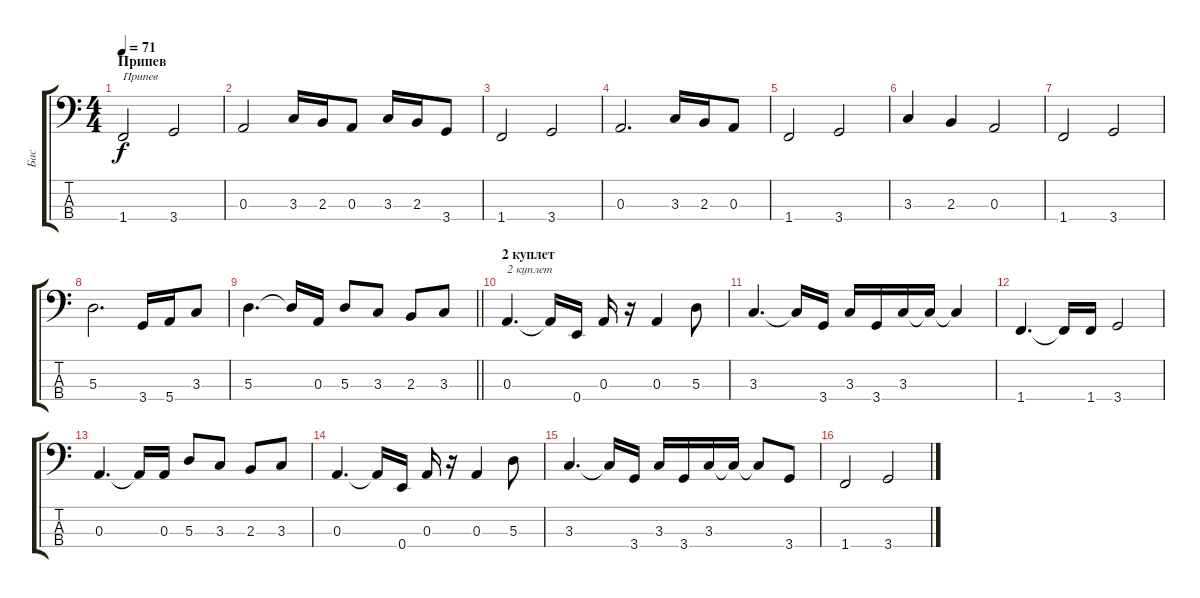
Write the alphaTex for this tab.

\track ("Бас" "Бас") {instrument electricbasspick}
\staff {score tabs}
\tuning (G2 D2 A1 E1) {hide}
\ts (4 4)
\section ("" "Припев")
\tempo 71
\clef f4
\ks c
1.4.2{txt "Припев" dy f} 3.4.2 |
0.3.2 3.3.16 2.3.16 0.3.8 3.3.16 2.3.16 3.4.8 |
1.4.2 3.4.2 |
0.3.2{d} 3.3.16 2.3.16 0.3.8 |
1.4.2 3.4.2 |
3.3.4 2.3.4 0.3.2 |
1.4.2 3.4.2 |
5.3.2{d} 3.4.16 5.4.16 3.3.8 |
\barLineRight lightlight
5.3.4{d} 5.3{t}.16 0.3.16 5.3.8 3.3.8 2.3.8 3.3.8 |
\section ("" "2 куплет")
0.3.4{d txt "2 куплет"} 0.3{t}.16 0.4.16 0.3.16 r.16 0.3.4 5.3.8 |
3.3.4{d} 3.3{t}.16 3.4.16 3.3.16 3.4.16 3.3.16 3.3{t}.16 3.3{t}.4 |
1.4.4{d} 1.4{t}.16 1.4.16 3.4.2 |
0.3.4{d} 0.3{t}.16 0.3.16 5.3.8 3.3.8 2.3.8 3.3.8 |
0.3.4{d} 0.3{t}.16 0.4.16 0.3.16 r.16 0.3.4 5.3.8 |
3.3.4{d} 3.3{t}.16 3.4.16 3.3.16 3.4.16 3.3.16 3.3{t}.16 3.3{t}.8 3.4.8 |
1.4.2 3.4.2
